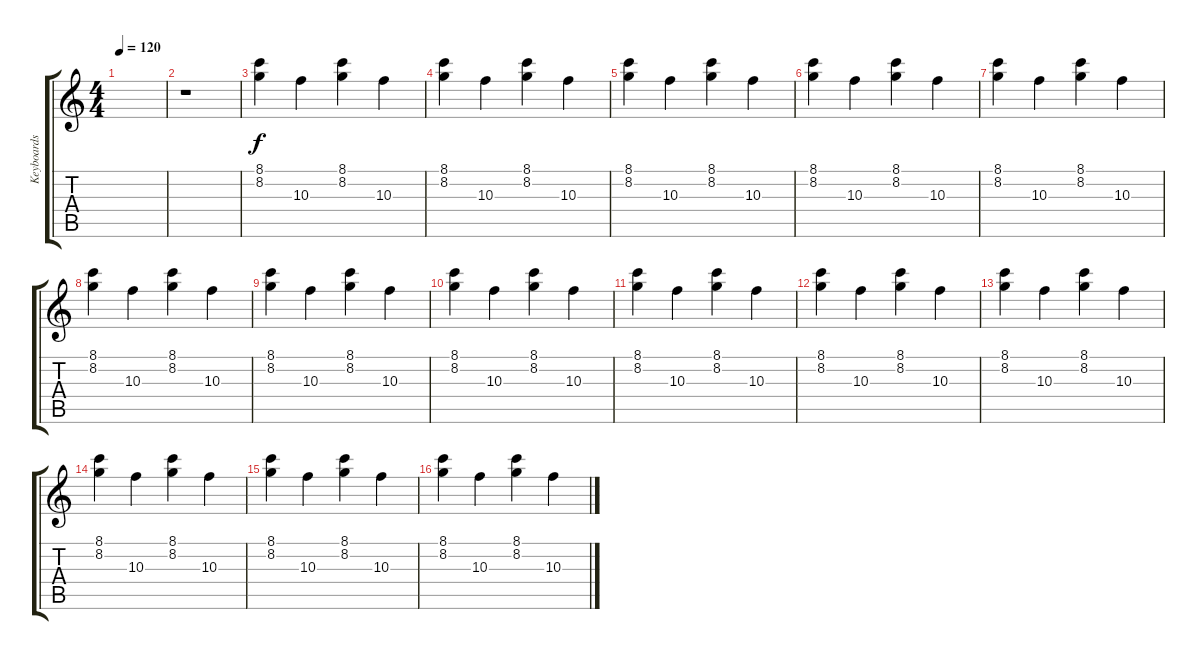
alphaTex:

\track ("Keyboards" "Keyboards") {instrument acousticguitarnylon}
\staff {score tabs}
\tuning (E4 B3 G3 D3 A2 E2) {hide}
\ts (4 4)
\tempo 120
\clef g2
\ks c
|
r.1 |
(8.1 8.2).4 10.3.4 (8.1 8.2).4 10.3.4 |
(8.1 8.2).4 10.3.4 (8.1 8.2).4 10.3.4 |
(8.1 8.2).4 10.3.4 (8.1 8.2).4 10.3.4 |
(8.1 8.2).4 10.3.4 (8.1 8.2).4 10.3.4 |
(8.1 8.2).4 10.3.4 (8.1 8.2).4 10.3.4 |
(8.1 8.2).4 10.3.4 (8.1 8.2).4 10.3.4 |
(8.1 8.2).4 10.3.4 (8.1 8.2).4 10.3.4 |
(8.1 8.2).4 10.3.4 (8.1 8.2).4 10.3.4 |
(8.1 8.2).4 10.3.4 (8.1 8.2).4 10.3.4 |
(8.1 8.2).4 10.3.4 (8.1 8.2).4 10.3.4 |
(8.1 8.2).4 10.3.4 (8.1 8.2).4 10.3.4 |
(8.1 8.2).4 10.3.4 (8.1 8.2).4 10.3.4 |
(8.1 8.2).4 10.3.4 (8.1 8.2).4 10.3.4 |
(8.1 8.2).4 10.3.4 (8.1 8.2).4 10.3.4
